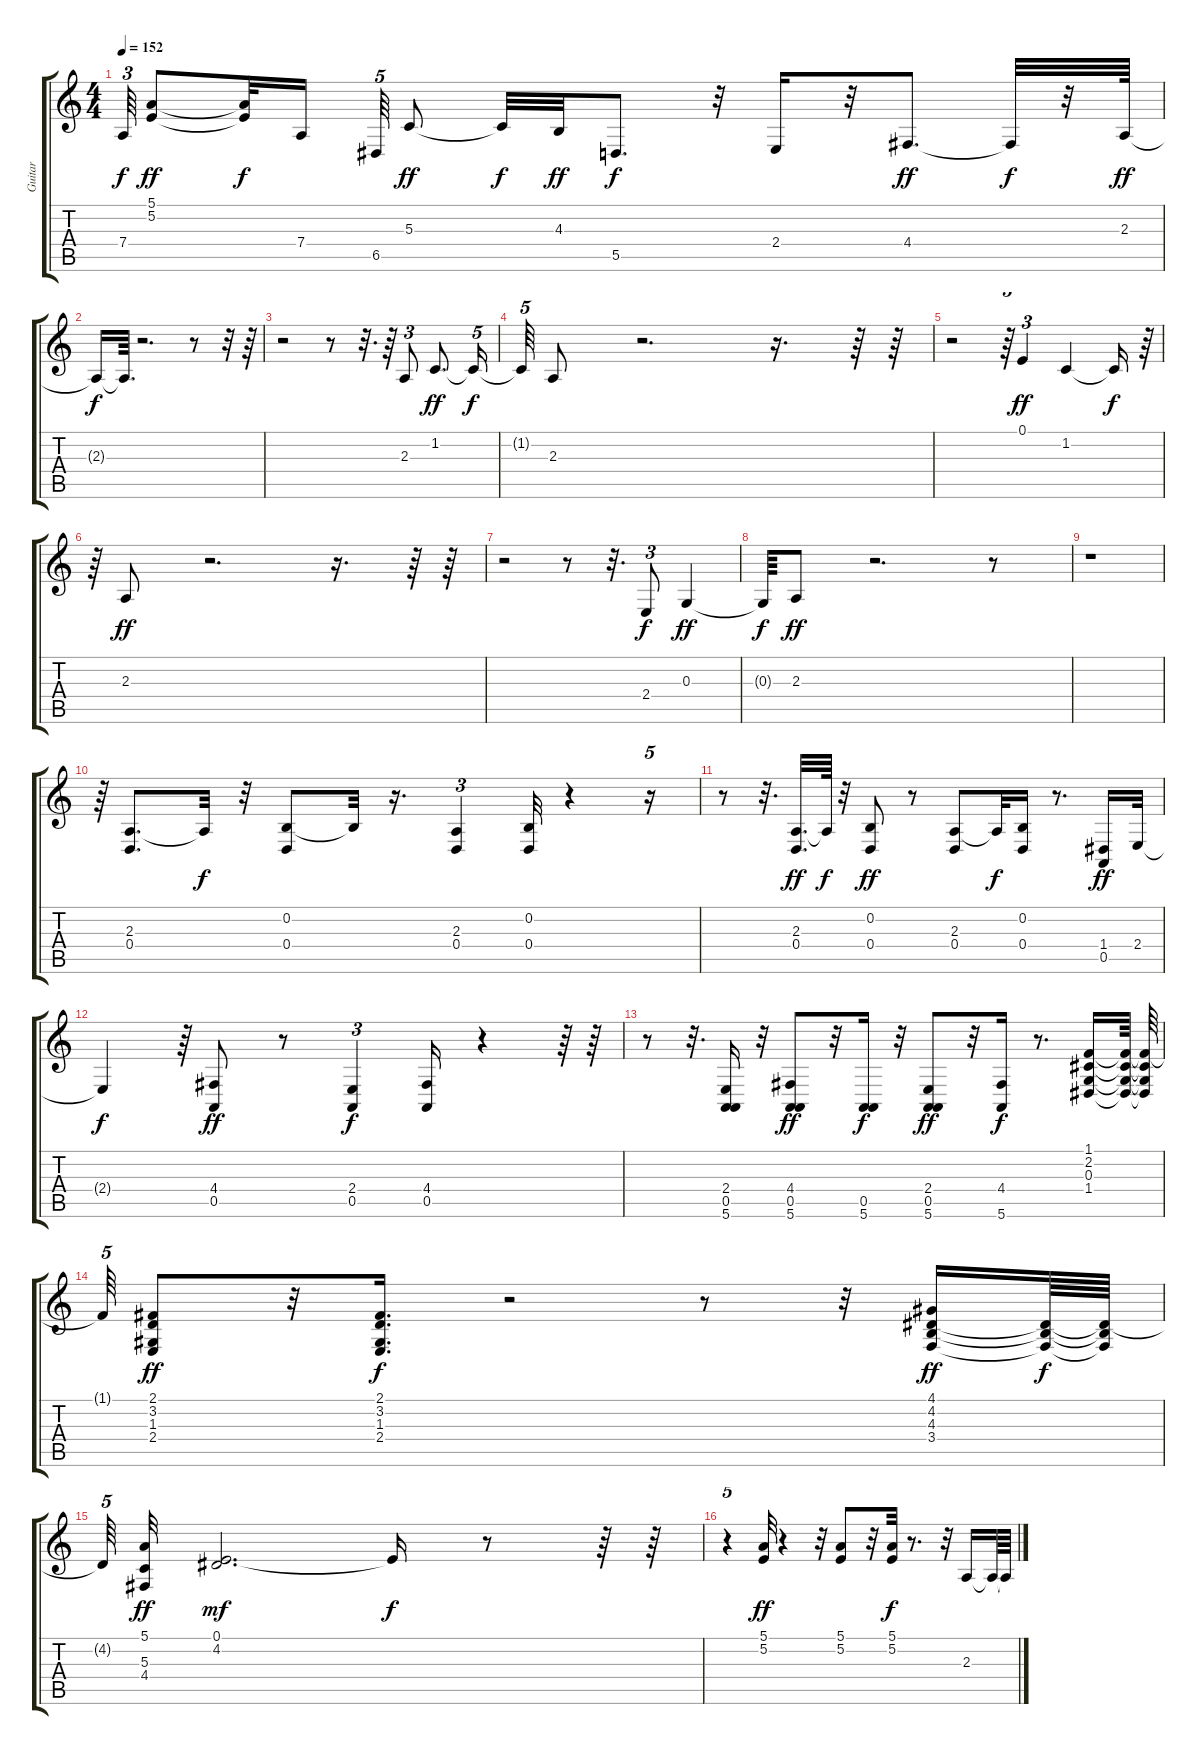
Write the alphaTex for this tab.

\track ("Guitar" "Guitar") {instrument clavinet}
\staff {score tabs}
\tuning (E4 B3 G3 D3 A2 E2) {hide}
\ts (4 4)
\tempo 152
\clef g2
\ks c
7.4{t}.64{tu (3 2) dy f} (5.1 5.2).8{dy ff} (5.1{t} 5.2{t}).32{dy f} 7.4.16{beam splitsecondary} 6.5.64{tu (5 4)} 5.3.8{dy ff} 5.3{t}.32{dy f} 4.3.32{dy ff} 5.5.8{d dy f} r.32 2.4.16 r.32 4.4.8{d dy ff} 4.4{t}.32{dy f} r.32 2.3.64{dy ff} |
2.3{t}.16{dy f} 2.3{t}.64{d} r.2{d} r.8 r.32 r.64 |
r.2 r.8 r.32{d} r.64 2.3.8{tu (3 2)} 1.2.8{d dy ff} 1.2{t}.16{tu (5 4) dy f} |
1.2{t}.64{tu (5 4)} 2.3.8 r.2{d} r.16{d} r.64 r.64 |
r.2 r.64{tu (5 4)} 0.1.4{tu (3 2) dy ff} 1.2.4 1.2{t}.16{dy f} r.64 |
r.64{tu (5 4)} 2.3.8{dy ff} r.2{d} r.16{d} r.64 r.64 |
r.2 r.8 r.32{d} 2.4.8{tu (3 2) dy f} 0.3.4{dy ff} |
0.3{t}.64{dy f} 2.3.8{dy ff} r.2{d} r.8 |
r.1 |
r.64 (2.3 0.4).8{d} 2.3{t}.32{dy f} r.32 (0.2 0.4).8 0.2{t}.32 r.16{d} (2.3 0.4).4{tu (3 2)} (0.2 0.4).32 r.4 r.16{tu (5 4)} |
r.8 r.32{d} (2.3 0.4).32{d dy ff} 2.3{t}.64{dy f} r.32 (0.2 0.4).8{dy ff} r.8 (2.3 0.4).8 2.3{t}.32{dy f} (0.2 0.4).16 r.8{d} (1.4 0.5).16{dy ff} 2.4.32 |
2.4{t}.4{dy f} r.64 (4.4 0.5).8{dy ff} r.8 (2.4 0.5).4{tu (3 2) dy f} (4.4 0.5).16 r.4 r.64 r.64 |
r.8 r.32{d} (2.4 0.5 5.6).16 r.32 (4.4 0.5 5.6).8{dy ff} r.32 (0.5 5.6).16{dy f} r.32 (2.4 0.5 5.6).8{dy ff} r.32 (4.4 5.6).16{dy f} r.8{d} (1.1 2.2 0.3 1.4).16 (1.1{t} 2.2{t} 0.3{t} 1.4{t}).64 (1.1{t} 2.2{t} 0.3{t} 1.4{t}).64 |
1.1{t}.64{tu (5 4)} (2.1 3.2 1.3 2.4).8{dy ff} r.32 (2.1 3.2 1.3 2.4).16{d dy f} r.2 r.8 r.32 (4.1 4.2 4.3 3.4).16{dy ff} (4.2{t} 4.3{t} 3.4{t}).64{dy f} (4.2{t} 4.3{t} 3.4{t}).64 |
4.2{t}.64{tu (5 4)} (5.1 5.3 4.4).32{dy ff} (0.1 4.2).2{d dy mf} 0.1{t}.16{dy f} r.8 r.64 r.64 |
r.4{tu (5 4)} (5.1 5.2).32{dy ff} r.4 r.32 (5.1 5.2).8 r.32 (5.1 5.2).32{dy f} r.8{d} r.32 2.3.16 2.3{t}.64 2.3{t}.64
